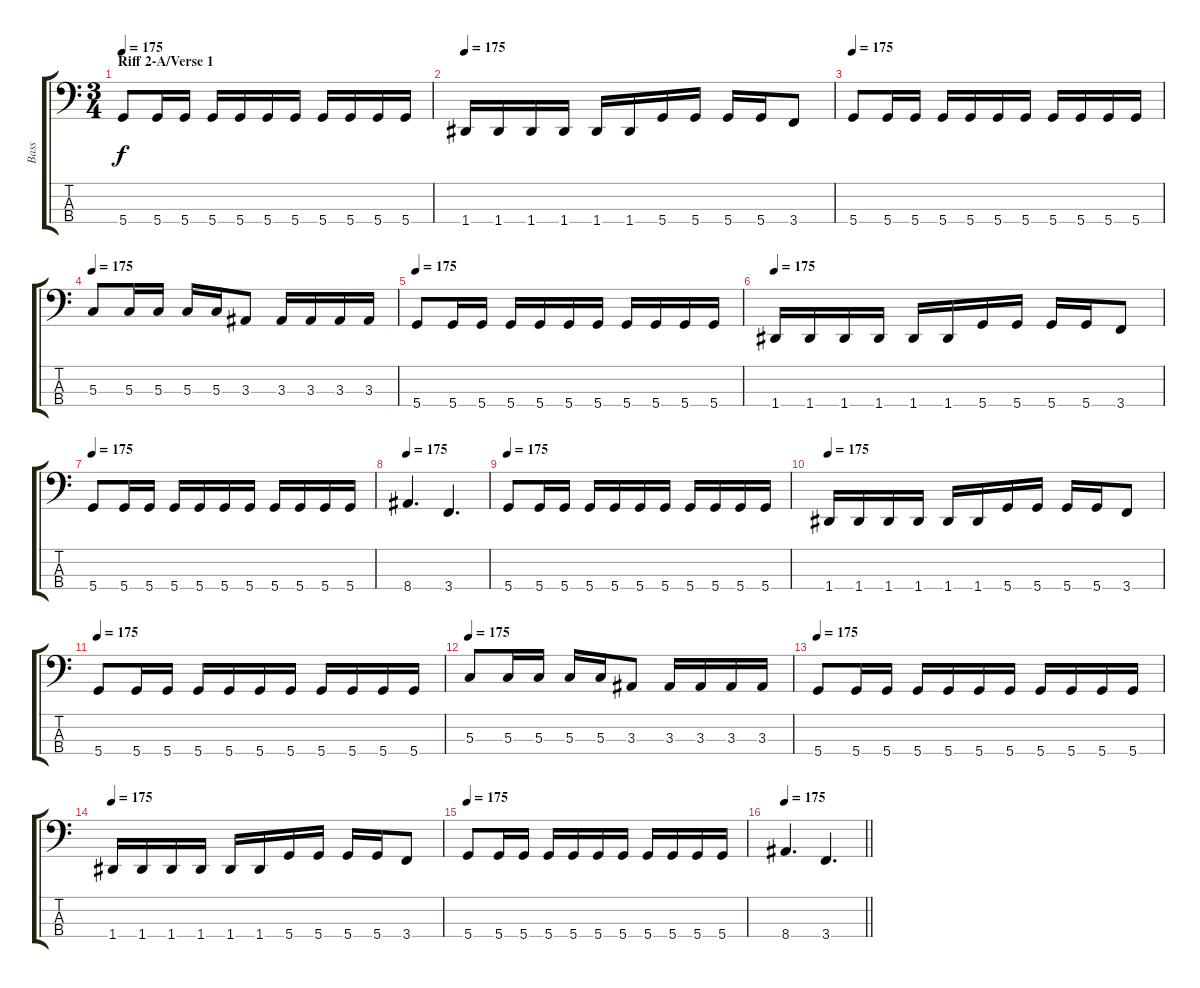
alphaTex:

\track ("Bass" "Bass") {instrument electricbasspick}
\staff {score tabs}
\tuning (F2 C2 G1 D1) {hide}
\ts (3 4)
\section ("" "Riff 2-A/Verse 1")
\tempo 175
\clef f4
\ks c
5.4.8{dy f} 5.4.16 5.4.16 5.4.16 5.4.16 5.4.16 5.4.16 5.4.16 5.4.16 5.4.16 5.4.16 |
\tempo 175
1.4.16 1.4.16 1.4.16 1.4.16 1.4.16 1.4.16 5.4.16 5.4.16 5.4.16 5.4.16 3.4.8 |
\tempo 175
5.4.8 5.4.16 5.4.16 5.4.16 5.4.16 5.4.16 5.4.16 5.4.16 5.4.16 5.4.16 5.4.16 |
\tempo 175
5.3.8 5.3.16 5.3.16 5.3.16 5.3.16 3.3.8 3.3.16 3.3.16 3.3.16 3.3.16 |
\tempo 175
5.4.8 5.4.16 5.4.16 5.4.16 5.4.16 5.4.16 5.4.16 5.4.16 5.4.16 5.4.16 5.4.16 |
\tempo 175
1.4.16 1.4.16 1.4.16 1.4.16 1.4.16 1.4.16 5.4.16 5.4.16 5.4.16 5.4.16 3.4.8 |
\tempo 175
5.4.8 5.4.16 5.4.16 5.4.16 5.4.16 5.4.16 5.4.16 5.4.16 5.4.16 5.4.16 5.4.16 |
\tempo 175
8.4.4{d} 3.4.4{d} |
\tempo 175
5.4.8 5.4.16 5.4.16 5.4.16 5.4.16 5.4.16 5.4.16 5.4.16 5.4.16 5.4.16 5.4.16 |
\tempo 175
1.4.16 1.4.16 1.4.16 1.4.16 1.4.16 1.4.16 5.4.16 5.4.16 5.4.16 5.4.16 3.4.8 |
\tempo 175
5.4.8 5.4.16 5.4.16 5.4.16 5.4.16 5.4.16 5.4.16 5.4.16 5.4.16 5.4.16 5.4.16 |
\tempo 175
5.3.8 5.3.16 5.3.16 5.3.16 5.3.16 3.3.8 3.3.16 3.3.16 3.3.16 3.3.16 |
\tempo 175
5.4.8 5.4.16 5.4.16 5.4.16 5.4.16 5.4.16 5.4.16 5.4.16 5.4.16 5.4.16 5.4.16 |
\tempo 175
1.4.16 1.4.16 1.4.16 1.4.16 1.4.16 1.4.16 5.4.16 5.4.16 5.4.16 5.4.16 3.4.8 |
\tempo 175
5.4.8 5.4.16 5.4.16 5.4.16 5.4.16 5.4.16 5.4.16 5.4.16 5.4.16 5.4.16 5.4.16 |
\tempo 175
\barLineRight lightlight
8.4.4{d} 3.4.4{d}
